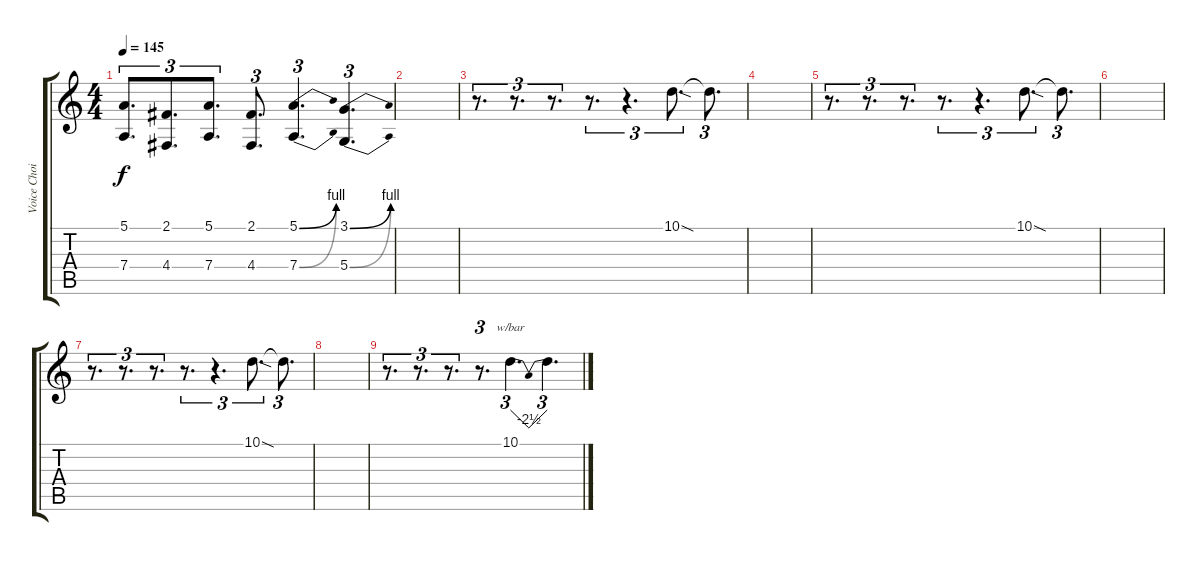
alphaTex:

\track ("Voice Choir" "Voice Choi") {instrument clarinet bank 7}
\staff {score tabs}
\tuning (E4 B3 G3 D3 A2 E2) {hide}
\ts (4 4)
\tempo 145
\clef g2
\ks c
(5.1{t} 7.4{t}).8{d tu (3 2) dy f} (2.1 4.4).8{d tu (3 2)} (5.1 7.4).8{d tu (3 2)} (2.1 4.4).8{d tu (3 2)} (5.1{be (bend 0 0 60 4)} 7.4{be (bend 0 0 60 4)}).4{d tu (3 2)} (3.1{be (bend 0 0 60 4)} 5.4{be (bend 0 0 60 4)}).4{d tu (3 2)} |
|
r.8{d tu (3 2)} r.8{d tu (3 2)} r.8{d tu (3 2)} r.8{d tu (3 2)} r.4{d tu (3 2)} 10.1{sod}.8{d tu (3 2)} 10.1{t}.8{d tu (3 2)} |
|
r.8{d tu (3 2)} r.8{d tu (3 2)} r.8{d tu (3 2)} r.8{d tu (3 2)} r.4{d tu (3 2)} 10.1{sod}.8{d tu (3 2)} 10.1{t}.8{d tu (3 2)} |
|
r.8{d tu (3 2)} r.8{d tu (3 2)} r.8{d tu (3 2)} r.8{d tu (3 2)} r.4{d tu (3 2)} 10.1{sod}.8{d tu (3 2)} 10.1{t}.8{d tu (3 2)} |
|
r.8{d tu (3 2)} r.8{d tu (3 2)} r.8{d tu (3 2)} r.8{d tu (3 2)} 10.1.4{d tu (3 2) tbe (dip default 0 0 30 -10 60 0)} 10.1{t}.4{d tu (3 2)}
